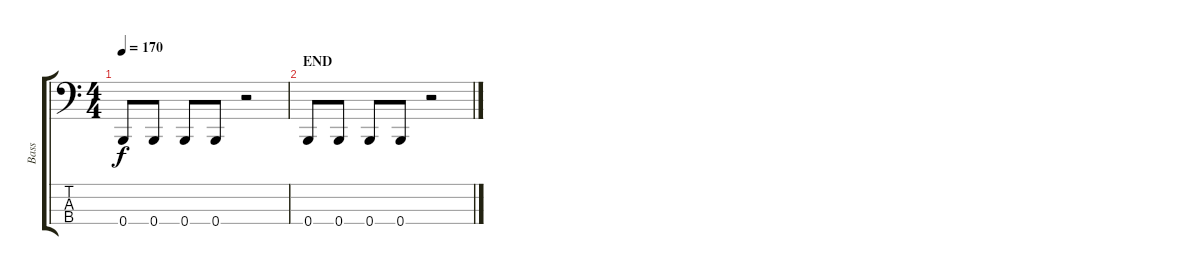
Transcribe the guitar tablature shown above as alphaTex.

\track ("Bass" "Bass") {instrument electricbasspick}
\staff {score tabs}
\tuning (D2 A1 E1 B0) {hide}
\ts (4 4)
\tempo 170
\clef f4
\ks c
0.4.8{dy f} 0.4.8 0.4.8 0.4.8 r.2 |
\section ("" "END")
0.4.8 0.4.8 0.4.8 0.4.8 r.2
